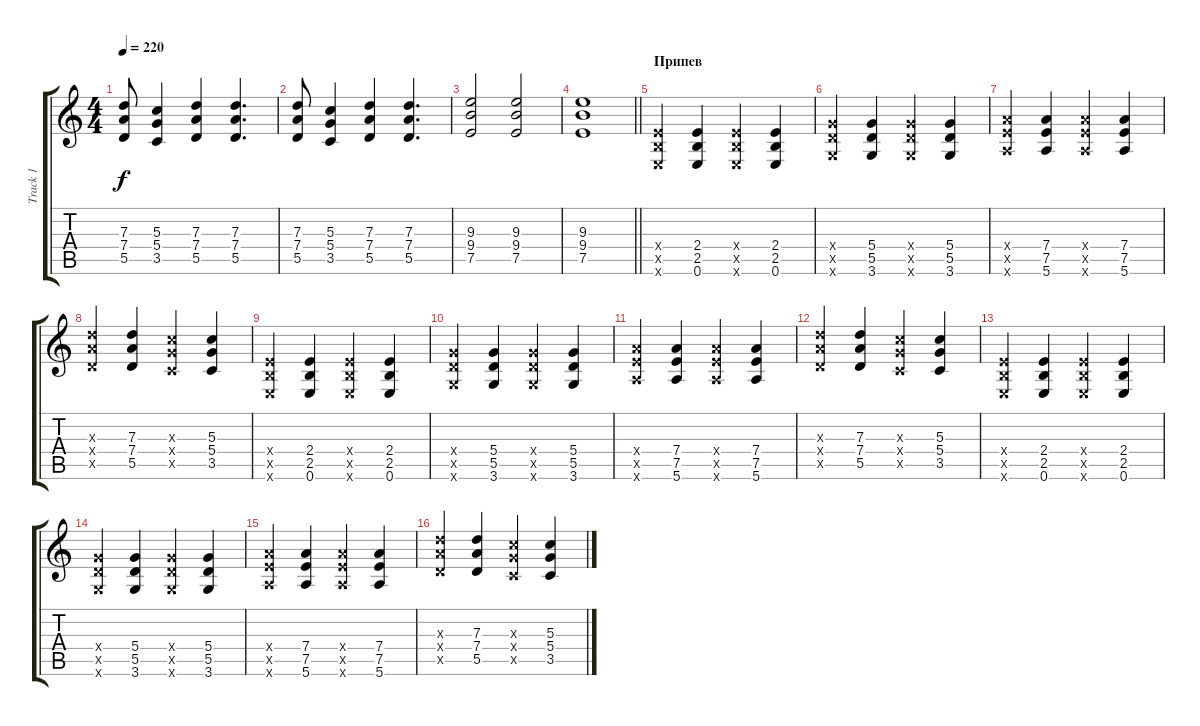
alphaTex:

\track ("Track 1" "Track 1") {instrument overdrivenguitar}
\staff {score tabs}
\tuning (E4 B3 G3 D3 A2 E2) {hide}
\ts (4 4)
\tempo 220
\clef g2
\ks c
(7.3 7.4 5.5).8{dy f} (5.3 5.4 3.5).4 (7.3 7.4 5.5).4 (7.3 7.4 5.5).4{d} |
(7.3 7.4 5.5).8 (5.3 5.4 3.5).4 (7.3 7.4 5.5).4 (7.3 7.4 5.5).4{d} |
(9.3 9.4 7.5).2 (9.3 9.4 7.5).2 |
\barLineRight lightlight
(9.3 9.4 7.5).1 |
\section ("" "Припев")
(2.4{x} 2.5{x} 0.6{x}).4 (2.4 2.5 0.6).4 (2.4{x} 2.5{x} 0.6{x}).4 (2.4 2.5 0.6).4 |
(5.4{x} 5.5{x} 3.6{x}).4 (5.4 5.5 3.6).4 (5.4{x} 5.5{x} 3.6{x}).4 (5.4 5.5 3.6).4 |
(7.4{x} 7.5{x} 5.6{x}).4 (7.4 7.5 5.6).4 (7.4{x} 7.5{x} 5.6{x}).4 (7.4 7.5 5.6).4 |
(7.3{x} 7.4{x} 5.5{x}).4 (7.3 7.4 5.5).4 (5.3{x} 5.4{x} 3.5{x}).4 (5.3 5.4 3.5).4 |
(2.4{x} 2.5{x} 0.6{x}).4 (2.4 2.5 0.6).4 (2.4{x} 2.5{x} 0.6{x}).4 (2.4 2.5 0.6).4 |
(5.4{x} 5.5{x} 3.6{x}).4 (5.4 5.5 3.6).4 (5.4{x} 5.5{x} 3.6{x}).4 (5.4 5.5 3.6).4 |
(7.4{x} 7.5{x} 5.6{x}).4 (7.4 7.5 5.6).4 (7.4{x} 7.5{x} 5.6{x}).4 (7.4 7.5 5.6).4 |
(7.3{x} 7.4{x} 5.5{x}).4 (7.3 7.4 5.5).4 (5.3{x} 5.4{x} 3.5{x}).4 (5.3 5.4 3.5).4 |
(2.4{x} 2.5{x} 0.6{x}).4 (2.4 2.5 0.6).4 (2.4{x} 2.5{x} 0.6{x}).4 (2.4 2.5 0.6).4 |
(5.4{x} 5.5{x} 3.6{x}).4 (5.4 5.5 3.6).4 (5.4{x} 5.5{x} 3.6{x}).4 (5.4 5.5 3.6).4 |
(7.4{x} 7.5{x} 5.6{x}).4 (7.4 7.5 5.6).4 (7.4{x} 7.5{x} 5.6{x}).4 (7.4 7.5 5.6).4 |
(7.3{x} 7.4{x} 5.5{x}).4 (7.3 7.4 5.5).4 (5.3{x} 5.4{x} 3.5{x}).4 (5.3 5.4 3.5).4
